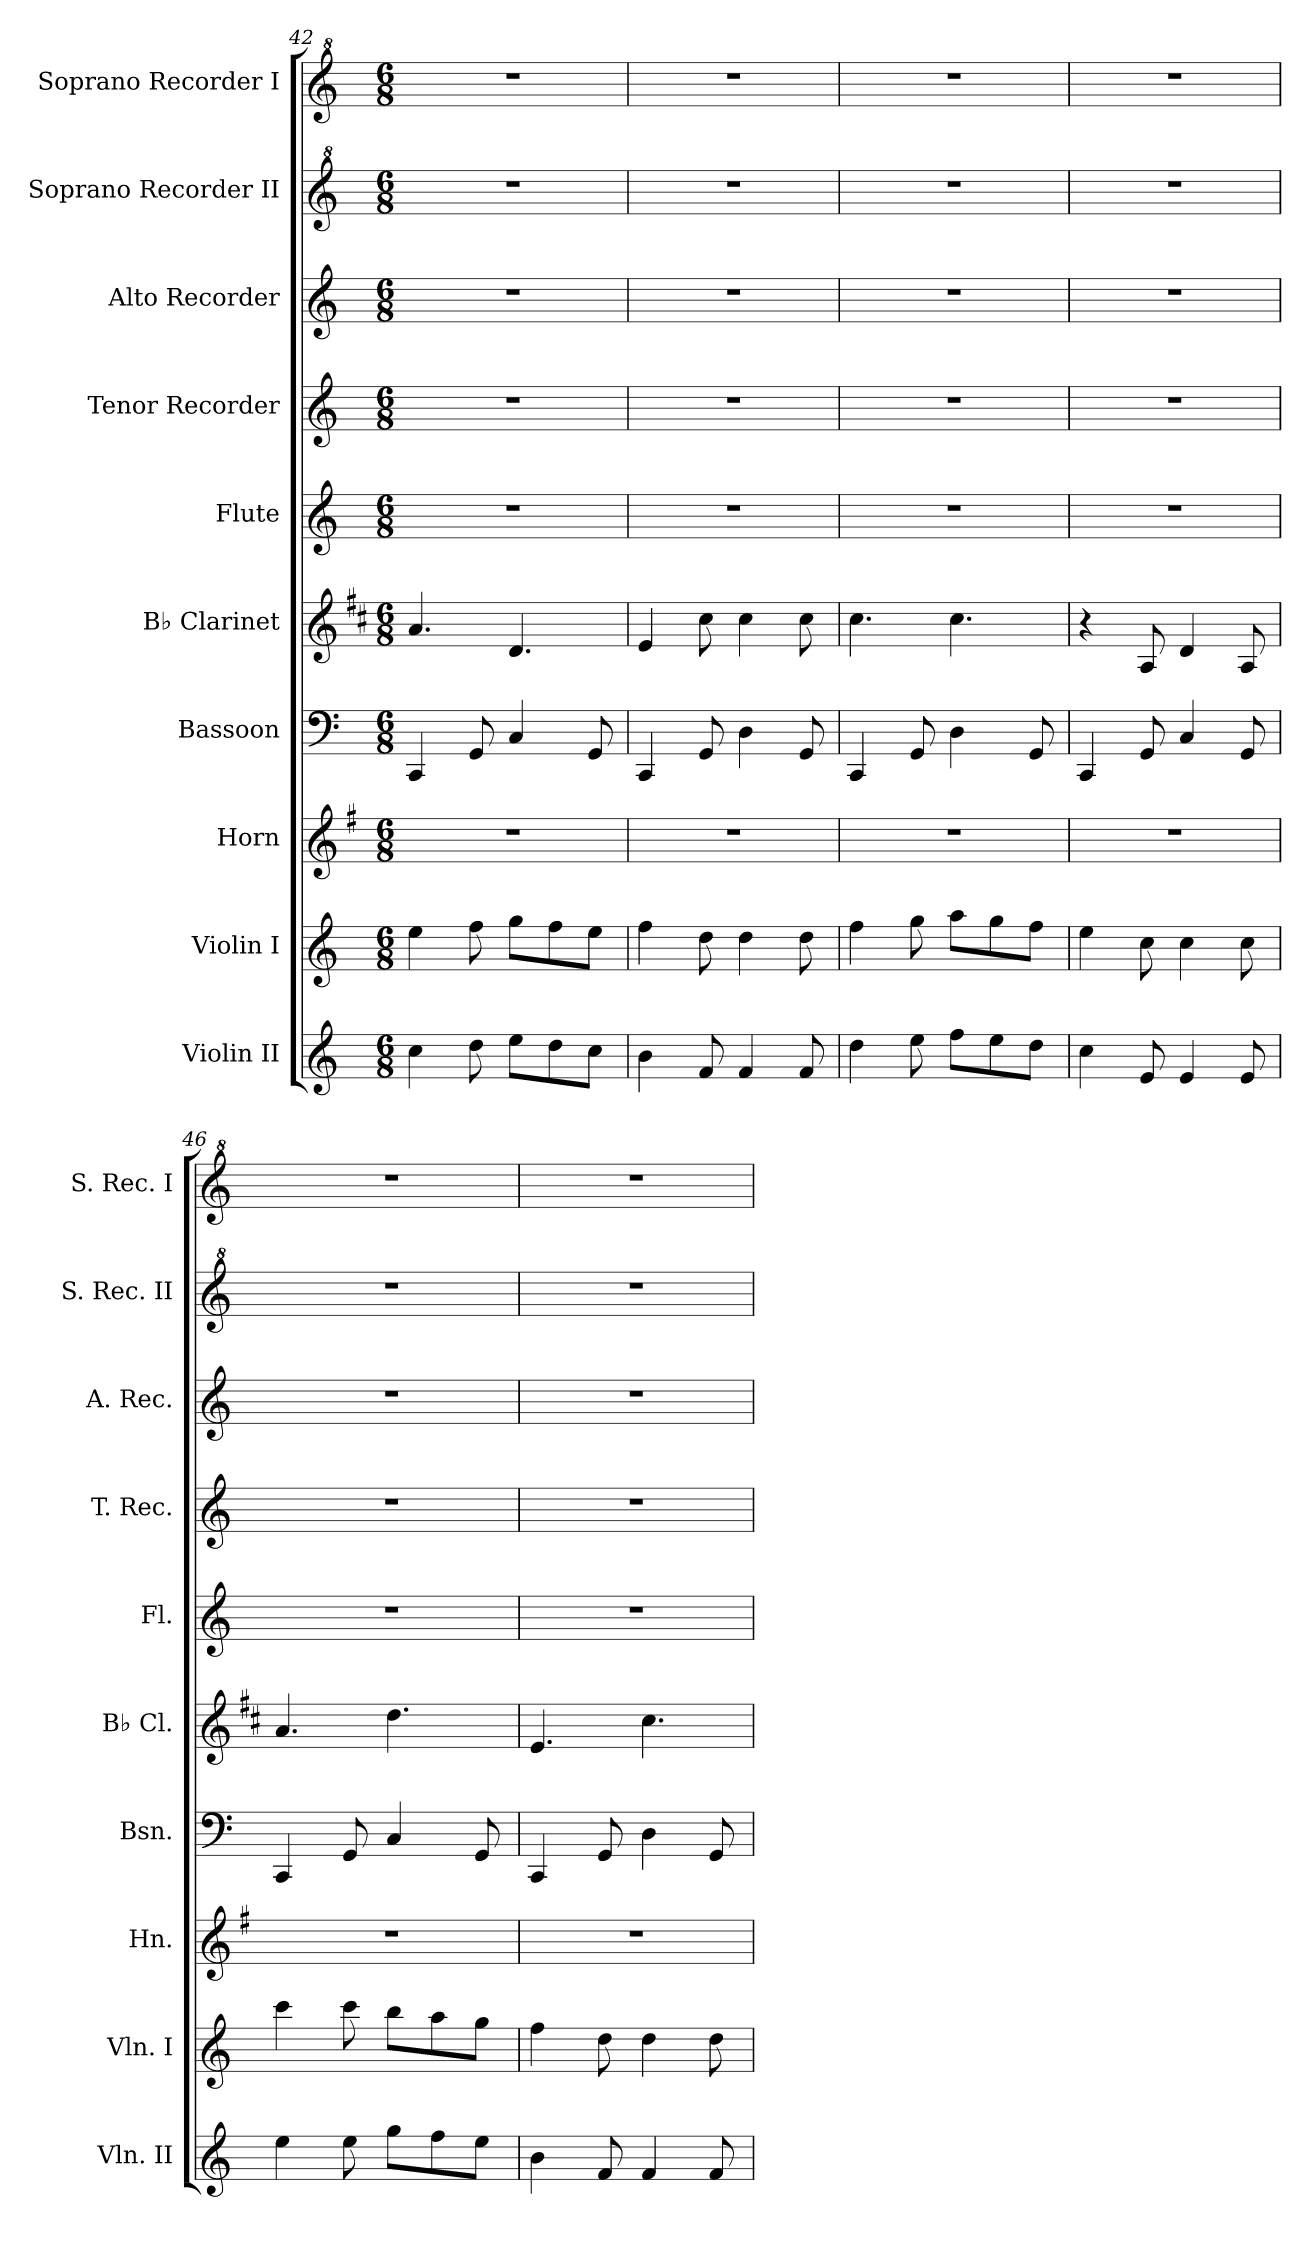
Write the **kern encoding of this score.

**kern	**kern	**kern	**kern	**kern	**kern	**kern	**kern	**kern	**kern
*part10	*part9	*part8	*part7	*part6	*part5	*part4	*part3	*part2	*part1
*staff10	*staff9	*staff8	*staff7	*staff6	*staff5	*staff4	*staff3	*staff2	*staff1
*I"Violin II	*I"Violin I	*I"Horn	*I"Bassoon	*I"B♭ Clarinet	*I"Flute	*I"Tenor Recorder	*I"Alto Recorder	*I"Soprano Recorder II	*I"Soprano Recorder I
*I'Vln. II	*I'Vln. I	*I'Hn.	*I'Bsn.	*I'B♭ Cl.	*I'Fl.	*I'T. Rec.	*I'A. Rec.	*I'S. Rec. II	*I'S. Rec. I
*clefG2	*clefG2	*clefG2	*clefF4	*clefG2	*clefG2	*clefG2	*clefG2	*clefG^2	*clefG^2
*	*	*ITrd4c7	*	*ITrd1c2	*	*	*	*	*
*k[]	*k[]	*k[]	*k[]	*k[]	*k[]	*k[]	*k[]	*k[]	*k[]
*C:	*C:	*C:	*C:	*C:	*C:	*C:	*C:	*C:	*C:
*M6/8	*M6/8	*M6/8	*M6/8	*M6/8	*M6/8	*M6/8	*M6/8	*M6/8	*M6/8
=42	=42	=42	=42	=42	=42	=42	=42	=42	=42
4cc\	4ee\	2.r	4CC/	4.g/	2.r	2.r	2.r	2.r	2.r
8dd\	8ff\	.	8GG/	.	.	.	.	.	.
8ee\L	8gg\L	.	4C/	4.c/	.	.	.	.	.
8dd\	8ff\	.	.	.	.	.	.	.	.
8cc\J	8ee\J	.	8GG/	.	.	.	.	.	.
=43	=43	=43	=43	=43	=43	=43	=43	=43	=43
4b\	4ff\	2.r	4CC/	4d/	2.r	2.r	2.r	2.r	2.r
8f/	8dd\	.	8GG/	8b\	.	.	.	.	.
4f/	4dd\	.	4D\	4b\	.	.	.	.	.
8f/	8dd\	.	8GG/	8b\	.	.	.	.	.
=44	=44	=44	=44	=44	=44	=44	=44	=44	=44
4dd\	4ff\	2.r	4CC/	4.b\	2.r	2.r	2.r	2.r	2.r
8ee\	8gg\	.	8GG/	.	.	.	.	.	.
8ff\L	8aa\L	.	4D\	4.b\	.	.	.	.	.
8ee\	8gg\	.	.	.	.	.	.	.	.
8dd\J	8ff\J	.	8GG/	.	.	.	.	.	.
=45	=45	=45	=45	=45	=45	=45	=45	=45	=45
4cc\	4ee\	2.r	4CC/	4r	2.r	2.r	2.r	2.r	2.r
8e/	8cc\	.	8GG/	8G/	.	.	.	.	.
4e/	4cc\	.	4C/	4c/	.	.	.	.	.
8e/	8cc\	.	8GG/	8G/	.	.	.	.	.
=46	=46	=46	=46	=46	=46	=46	=46	=46	=46
4ee\	4ccc\	2.r	4CC/	4.g/	2.r	2.r	2.r	2.r	2.r
8ee\	8ccc\	.	8GG/	.	.	.	.	.	.
8gg\L	8bb\L	.	4C/	4.cc\	.	.	.	.	.
8ff\	8aa\	.	.	.	.	.	.	.	.
8ee\J	8gg\J	.	8GG/	.	.	.	.	.	.
!!LO:PB:g=z
=47	=47	=47	=47	=47	=47	=47	=47	=47	=47
4b\	4ff\	2.r	4CC/	4.d/	2.r	2.r	2.r	2.r	2.r
8f/	8dd\	.	8GG/	.	.	.	.	.	.
4f/	4dd\	.	4D\	4.b\	.	.	.	.	.
8f/	8dd\	.	8GG/	.	.	.	.	.	.
=	=	=	=	=	=	=	=	=	=
*-	*-	*-	*-	*-	*-	*-	*-	*-	*-
